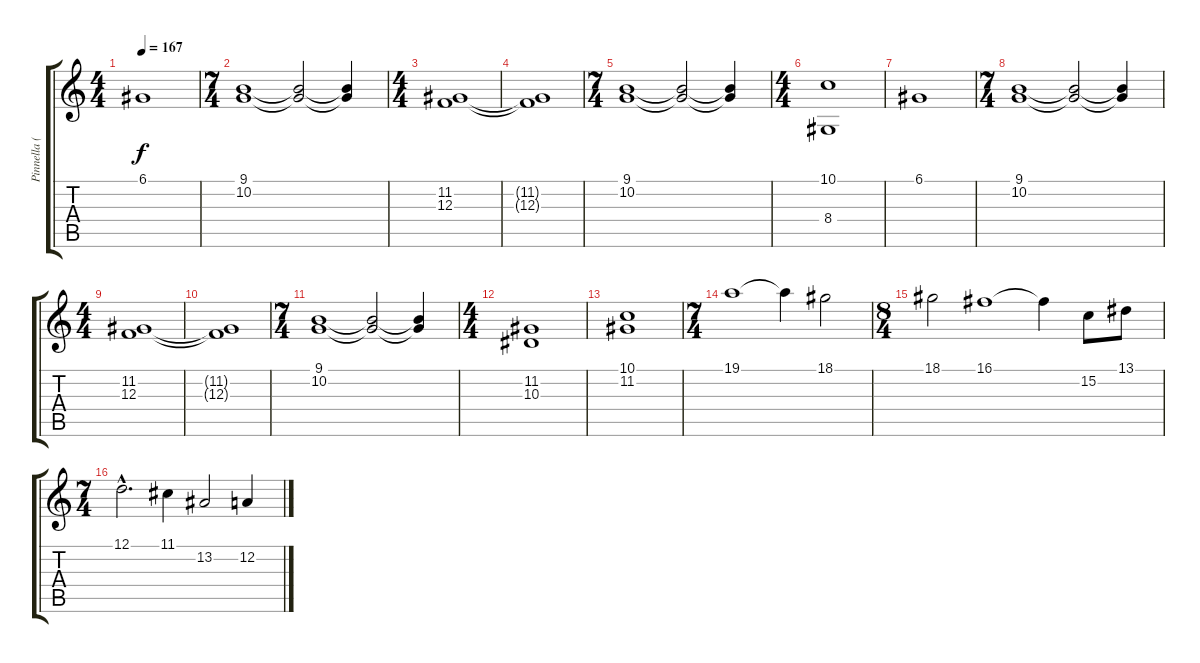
\track ("Pinnella (strings)" "Pinnella (") {instrument synthstrings1}
\staff {score tabs}
\tuning (D4 A3 F3 C3 G2 D2) {hide}
\ts (4 4)
\tempo 167
\clef g2
\ks c
6.1.1{dy f} |
\ts (7 4)
(9.1 10.2).1 (9.1{t} 10.2{t}).2 (9.1{t} 10.2{t}).4 |
\ts (4 4)
(11.2 12.3).1 |
(11.2{t} 12.3{t}).1 |
\ts (7 4)
(9.1 10.2).1 (9.1{t} 10.2{t}).2 (9.1{t} 10.2{t}).4 |
\ts (4 4)
(10.1 8.4).1 |
6.1.1 |
\ts (7 4)
(9.1 10.2).1 (9.1{t} 10.2{t}).2 (9.1{t} 10.2{t}).4 |
\ts (4 4)
(11.2 12.3).1 |
(11.2{t} 12.3{t}).1 |
\ts (7 4)
(9.1 10.2).1 (9.1{t} 10.2{t}).2 (9.1{t} 10.2{t}).4 |
\ts (4 4)
(11.2 10.3).1 |
(10.1 11.2).1 |
\ts (7 4)
19.1.1{volume 13} 19.1{t}.4 18.1.2 |
\ts (8 4)
18.1.2 16.1.1 16.1{t}.4 15.2.8 13.1.8 |
\ts (7 4)
12.1{hac}.2{d} 11.1.4 13.2.2 12.2.4
